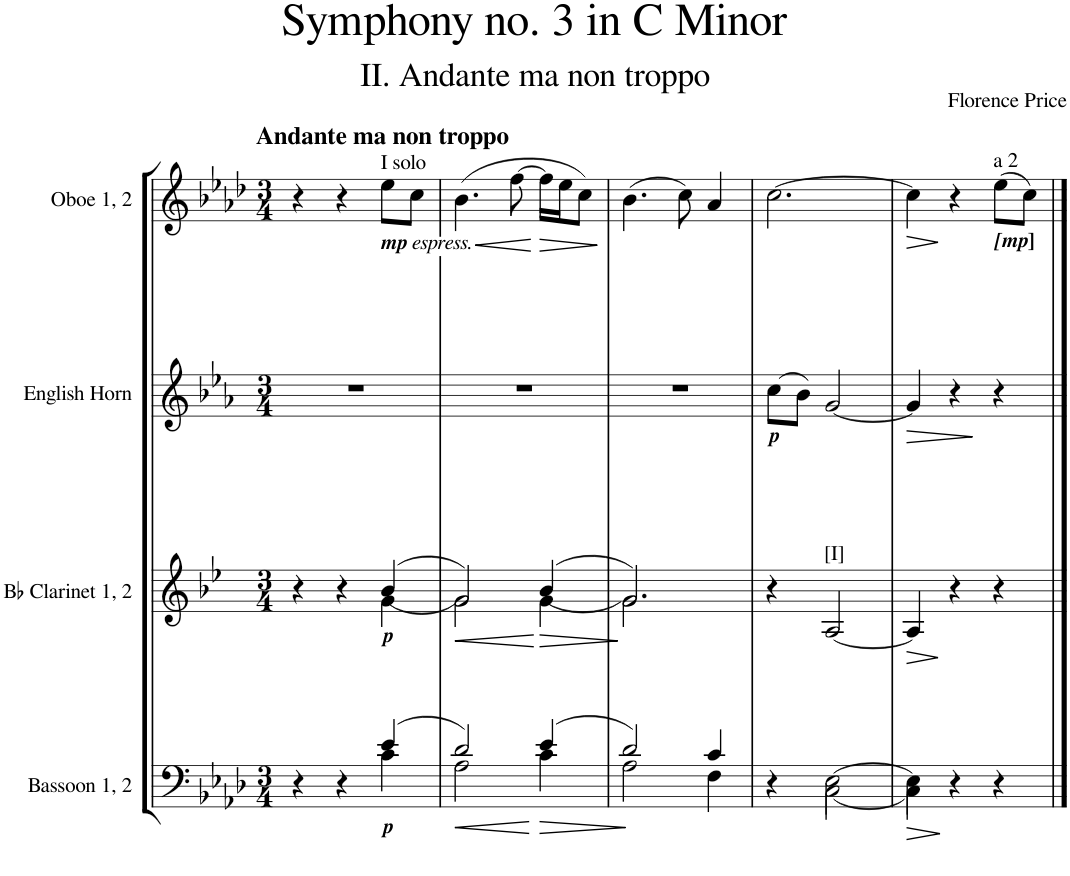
**kern	**dynam	**kern	**dynam	**kern	**dynam	**kern	**dynam
*part4	*part4	*part3	*part3	*part2	*part2	*part1	*part1
*staff4	*staff4	*staff3	*staff3	*staff2	*staff2	*staff1	*staff1
*I"Bassoon 1, 2	*	*I"Bb Clarinet 1, 2	*	*I"English Horn	*	*I"Oboe 1, 2	*
*I'Bsn.	*	*I'Bb Cl.	*	*I'E. Hn.	*	*I'Ob.	*
*clefF4	*	*clefG2	*	*clefG2	*	*clefG2	*
*	*	*Trd1c2	*	*Trd4c7	*	*	*
*k[b-e-a-d-]	*	*k[b-e-]	*	*k[b-e-a-]	*	*k[b-e-a-d-]	*
*M3/4	*	*M3/4	*	*M3/4	*	*M3/4	*
=1	=1	=1	=1	=1	=1	=1	=1
*^	*	*^	*	*	*	*	*
!	!	!	!	!	!	!	!	!LO:TX:a:B:t=Andante ma non troppo	!
4r	2ryy	.	4r	2ryy	.	2.r	.	4r	.
4r	.	.	4r	.	.	.	.	4r	.
!	!	!	!	!	!	!	!	!LO:TX:a:t=I solo	!
!	!	!	!	!	!	!	!	!LO:TX:b:Bi:t=mp	!
!	!	!	!	!	!	!	!	!LO:TX:b:t=espress.	!
!	!	!	!LO:TX:b:Bi:t=p	!	!	!	!	!	!
!LO:TX:b:Bi:t=p	!	!	!	!	!	!	!	!	!
(4e-/	4c\	.	(4b-/	(4g\	.	.	.	8ee-\L	.
.	.	.	.	.	.	.	.	8cc\J	.
=2	=2	=2	=2	=2	=2	=2	=2	=2	=2
!	!	!LO:HP:b	!	!	!LO:HP:b	!	!	!	!
2d-/)	2A-\	<	2g/)	2g\)	<	2.r	.	(4.b-\	.
!	!	!	!	!	!	!	!	!	!LO:HP:b
.	.	.	.	.	.	.	.	[8ff\	<
!	!	!LO:HP:n=1:b	!	!	!LO:HP:n=1:b	!	!	!	!LO:HP:n=1:b
(4e-/	4c\	[ >	(4b-/	(4g\	[ >	.	.	16ff\LL]	[ >
.	.	.	.	.	.	.	.	16ee-\J	.
.	.	.	.	.	.	.	.	8cc\J)	.
*v	*v	*	*	*	*	*	*	*	*
*	*	*v	*v	*	*	*	*	*
.	.	.	.	.	.	.	]
=3	=3	=3	=3	=3	=3	=3	=3
*^	*	*^	*	*	*	*	*
2d-/)	2A-\	.	2.g/)	2.g\)	.	2.r	.	(4.b-\	.
.	.	.	.	.	.	.	.	8cc\)	.
4c/	4F\	]	.	.	.	.	.	4a-/	.
*v	*v	*	*	*	*	*	*	*	*
*	*	*v	*v	*	*	*	*	*
.	.	.	]	.	.	.	.
=4	=4	=4	=4	=4	=4	=4	=4
*^	*	*^	*	*	*	*	*
!	!	!	!	!	!	!LO:TX:b:Bi:t=p	!	!	!
4r	4ryy	.	4r	4ryy	.	(8cc\L	.	[2.cc\	.
.	.	.	.	.	.	8b-\J)	.	.	.
!	!	!	!LO:TX:a:t=[I]	!	!	!	!	!	!
[>2E-\	[2C\	.	[2A/	2ryy	.	[2g/	.	.	.
=5	=5	=5	=5	=5	=5	=5	=5	=5	=5
!	!	!LO:HP:b	!	!	!LO:HP:b	!	!LO:HP:b	!	!LO:HP:b
4E-\]	4C\]	>	4A/]	4ryy	>	4g/]	>	4cc\]	>
4r	4ryy	]	4r	4ryy	]	4r	.	4r	]
!	!	!	!	!	!	!	!	!LO:TX:a:t=a 2	!
!	!	!	!	!	!	!	!	!LO:TX:b:Bi:t=[mp	!
!	!	!	!	!	!	!	!	!LO:TX:b:t=]	!
4r	4ryy	.	4r	4ryy	.	4r	]	(8ee-\L	.
.	.	.	.	.	.	.	.	8cc\J)	.
*v	*v	*	*	*	*	*	*	*	*
*	*	*v	*v	*	*	*	*	*
==	==	==	==	==	==	==	==
*-	*-	*-	*-	*-	*-	*-	*-
